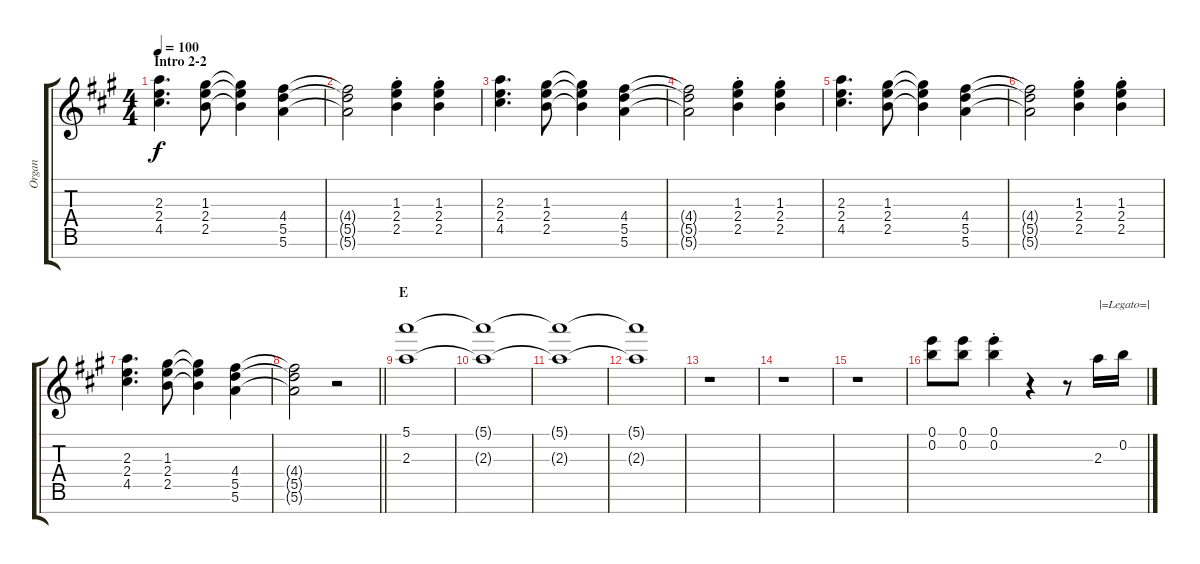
\track ("Organ" "Organ") {instrument rockorgan}
\staff {score tabs}
\tuning (E6 B5 G5 D5 A4 E4 B3) {hide}
\ts (4 4)
\section ("" "Intro 2-2")
\tempo 100
\clef g2
\ks a
(2.3 2.4 4.5).4{d dy f} (1.3 2.4 2.5).8 (1.3{t} 2.4{t} 2.5{t}).4 (4.4 5.5 5.6).4 |
(4.4{t} 5.5{t} 5.6{t}).2 (1.3{st} 2.4{st} 2.5{st}).4 (1.3{st} 2.4{st} 2.5{st}).4 |
(2.3 2.4 4.5).4{d} (1.3 2.4 2.5).8 (1.3{t} 2.4{t} 2.5{t}).4 (4.4 5.5 5.6).4 |
(4.4{t} 5.5{t} 5.6{t}).2 (1.3{st} 2.4{st} 2.5{st}).4 (1.3{st} 2.4{st} 2.5{st}).4 |
(2.3 2.4 4.5).4{d} (1.3 2.4 2.5).8 (1.3{t} 2.4{t} 2.5{t}).4 (4.4 5.5 5.6).4 |
(4.4{t} 5.5{t} 5.6{t}).2 (1.3{st} 2.4{st} 2.5{st}).4 (1.3{st} 2.4{st} 2.5{st}).4 |
(2.3 2.4 4.5).4{d} (1.3 2.4 2.5).8 (1.3{t} 2.4{t} 2.5{t}).4 (4.4 5.5 5.6).4 |
\barLineRight lightlight
(4.4{t} 5.5{t} 5.6{t}).2 r.2 |
\section ("" "E")
(5.1 2.3).1 |
(5.1{t} 2.3{t}).1 |
(5.1{t} 2.3{t}).1 |
(5.1{t} 2.3{t}).1 |
r.1 |
r.1 |
r.1 |
(0.1 0.2).8 (0.1 0.2).8 (0.1{st} 0.2{st}).4 r.4 r.8 2.3.16{txt "|=Legato=|"} 0.2.16
